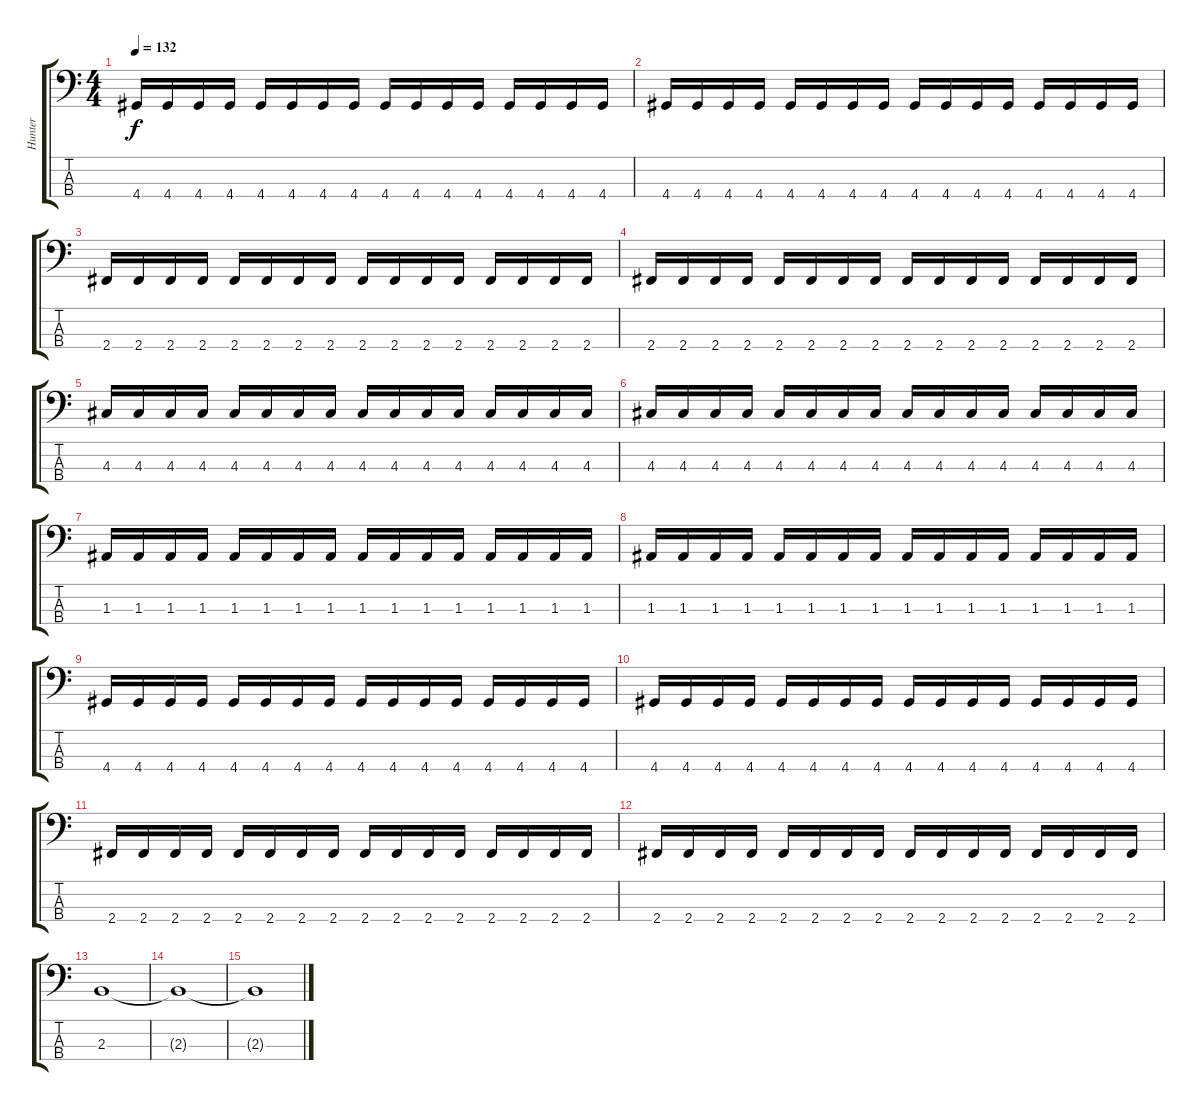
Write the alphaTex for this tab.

\track ("Hunter" "Hunter") {instrument electricbassfinger}
\staff {score tabs}
\tuning (G2 D2 A1 E1) {hide}
\ts (4 4)
\tempo 132
\clef f4
\ks c
4.4.16{dy f} 4.4.16 4.4.16 4.4.16 4.4.16 4.4.16 4.4.16 4.4.16 4.4.16 4.4.16 4.4.16 4.4.16 4.4.16 4.4.16 4.4.16 4.4.16 |
4.4.16 4.4.16 4.4.16 4.4.16 4.4.16 4.4.16 4.4.16 4.4.16 4.4.16 4.4.16 4.4.16 4.4.16 4.4.16 4.4.16 4.4.16 4.4.16 |
2.4.16 2.4.16 2.4.16 2.4.16 2.4.16 2.4.16 2.4.16 2.4.16 2.4.16 2.4.16 2.4.16 2.4.16 2.4.16 2.4.16 2.4.16 2.4.16 |
2.4.16 2.4.16 2.4.16 2.4.16 2.4.16 2.4.16 2.4.16 2.4.16 2.4.16 2.4.16 2.4.16 2.4.16 2.4.16 2.4.16 2.4.16 2.4.16 |
4.3.16 4.3.16 4.3.16 4.3.16 4.3.16 4.3.16 4.3.16 4.3.16 4.3.16 4.3.16 4.3.16 4.3.16 4.3.16 4.3.16 4.3.16 4.3.16 |
4.3.16 4.3.16 4.3.16 4.3.16 4.3.16 4.3.16 4.3.16 4.3.16 4.3.16 4.3.16 4.3.16 4.3.16 4.3.16 4.3.16 4.3.16 4.3.16 |
1.3.16 1.3.16 1.3.16 1.3.16 1.3.16 1.3.16 1.3.16 1.3.16 1.3.16 1.3.16 1.3.16 1.3.16 1.3.16 1.3.16 1.3.16 1.3.16 |
1.3.16 1.3.16 1.3.16 1.3.16 1.3.16 1.3.16 1.3.16 1.3.16 1.3.16 1.3.16 1.3.16 1.3.16 1.3.16 1.3.16 1.3.16 1.3.16 |
4.4.16 4.4.16 4.4.16 4.4.16 4.4.16 4.4.16 4.4.16 4.4.16 4.4.16 4.4.16 4.4.16 4.4.16 4.4.16 4.4.16 4.4.16 4.4.16 |
4.4.16 4.4.16 4.4.16 4.4.16 4.4.16 4.4.16 4.4.16 4.4.16 4.4.16 4.4.16 4.4.16 4.4.16 4.4.16 4.4.16 4.4.16 4.4.16 |
2.4.16 2.4.16 2.4.16 2.4.16 2.4.16 2.4.16 2.4.16 2.4.16 2.4.16 2.4.16 2.4.16 2.4.16 2.4.16 2.4.16 2.4.16 2.4.16 |
2.4.16 2.4.16 2.4.16 2.4.16 2.4.16 2.4.16 2.4.16 2.4.16 2.4.16 2.4.16 2.4.16 2.4.16 2.4.16 2.4.16 2.4.16 2.4.16 |
2.3.1 |
2.3{t}.1 |
2.3{t}.1
